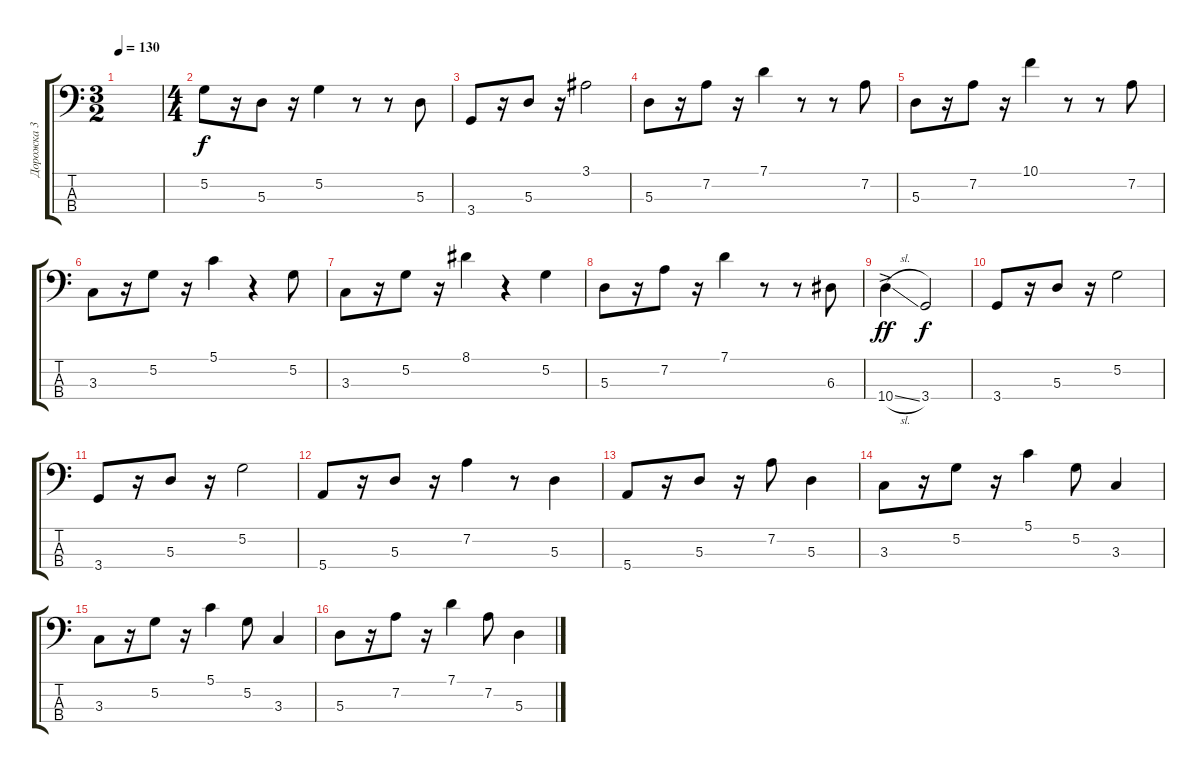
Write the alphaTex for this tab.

\track ("Дорожка 3" "Дорожка 3") {instrument electricbassfinger}
\staff {score tabs}
\tuning (G2 D2 A1 E1) {hide}
\ts (3 2)
\tempo 130
\clef f4
\ks c
|
\ts (4 4)
5.2.8 r.16 5.3.8 r.16 5.2.4 r.8 r.8 5.3.8 |
3.4.8 r.16 5.3.8 r.16 3.1.2 |
5.3.8 r.16 7.2.8 r.16 7.1.4 r.8 r.8 7.2.8 |
5.3.8 r.16 7.2.8 r.16 10.1.4 r.8 r.8 7.2.8 |
3.3.8 r.16 5.2.8 r.16 5.1.4 r.4 5.2.8 |
3.3.8 r.16 5.2.8 r.16 8.1.4 r.4 5.2.4 |
5.3.8 r.16 7.2.8 r.16 7.1.4 r.8 r.8 6.3.8 |
10.4{sl ac}.4{dy ff} 3.4.2{dy f} |
3.4.8 r.16 5.3.8 r.16 5.2.2 |
3.4.8 r.16 5.3.8 r.16 5.2.2 |
5.4.8 r.16 5.3.8 r.16 7.2.4 r.8 5.3.4 |
5.4.8 r.16 5.3.8 r.16 7.2.8 5.3.4 |
3.3.8 r.16 5.2.8 r.16 5.1.4 5.2.8 3.3.4 |
3.3.8 r.16 5.2.8 r.16 5.1.4 5.2.8 3.3.4 |
5.3.8 r.16 7.2.8 r.16 7.1.4 7.2.8 5.3.4
